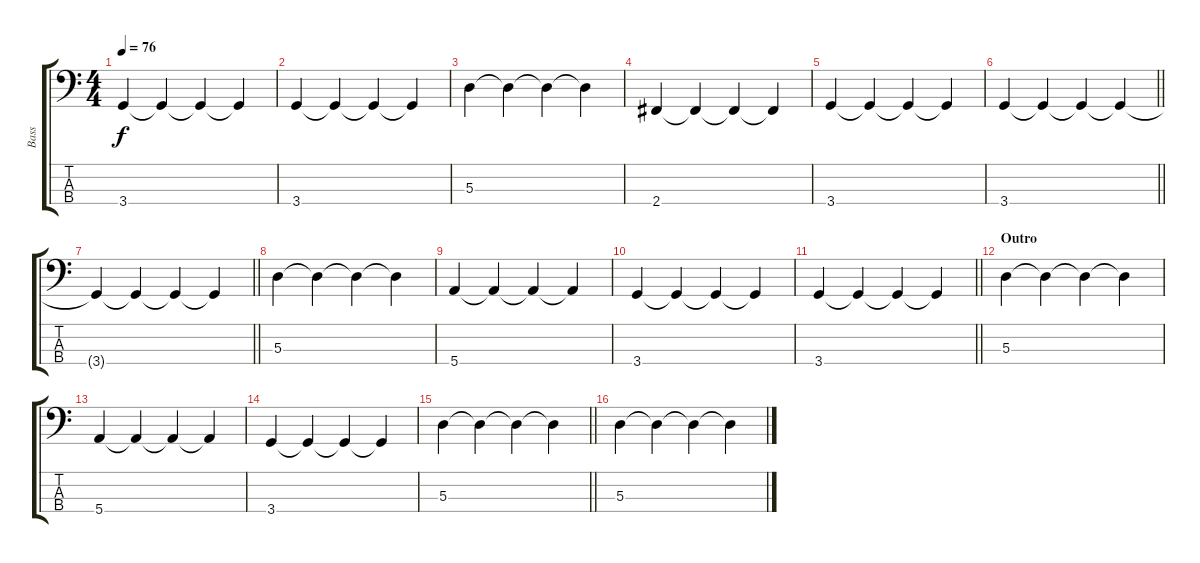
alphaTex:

\track ("Bass" "Bass") {instrument electricbassfinger}
\staff {score tabs}
\tuning (G2 D2 A1 E1) {hide}
\ts (4 4)
\tempo 76
\clef f4
\ks c
3.4.4{dy f} 3.4{t}.4 3.4{t}.4 3.4{t}.4 |
3.4.4 3.4{t}.4 3.4{t}.4 3.4{t}.4 |
5.3.4 5.3{t}.4 5.3{t}.4 5.3{t}.4 |
2.4.4 2.4{t}.4 2.4{t}.4 2.4{t}.4 |
3.4.4 3.4{t}.4 3.4{t}.4 3.4{t}.4 |
\barLineRight lightlight
3.4.4 3.4{t}.4 3.4{t}.4 3.4{t}.4 |
\barLineRight lightlight
3.4{t}.4 3.4{t}.4 3.4{t}.4 3.4{t}.4 |
5.3.4 5.3{t}.4 5.3{t}.4 5.3{t}.4 |
5.4.4 5.4{t}.4 5.4{t}.4 5.4{t}.4 |
3.4.4 3.4{t}.4 3.4{t}.4 3.4{t}.4 |
\barLineRight lightlight
3.4.4 3.4{t}.4 3.4{t}.4 3.4{t}.4 |
\section ("" "Outro")
5.3.4 5.3{t}.4 5.3{t}.4 5.3{t}.4 |
5.4.4 5.4{t}.4 5.4{t}.4 5.4{t}.4 |
3.4.4 3.4{t}.4 3.4{t}.4 3.4{t}.4 |
\barLineRight lightlight
5.3.4 5.3{t}.4 5.3{t}.4 5.3{t}.4 |
5.3.4 5.3{t}.4 5.3{t}.4 5.3{t}.4
